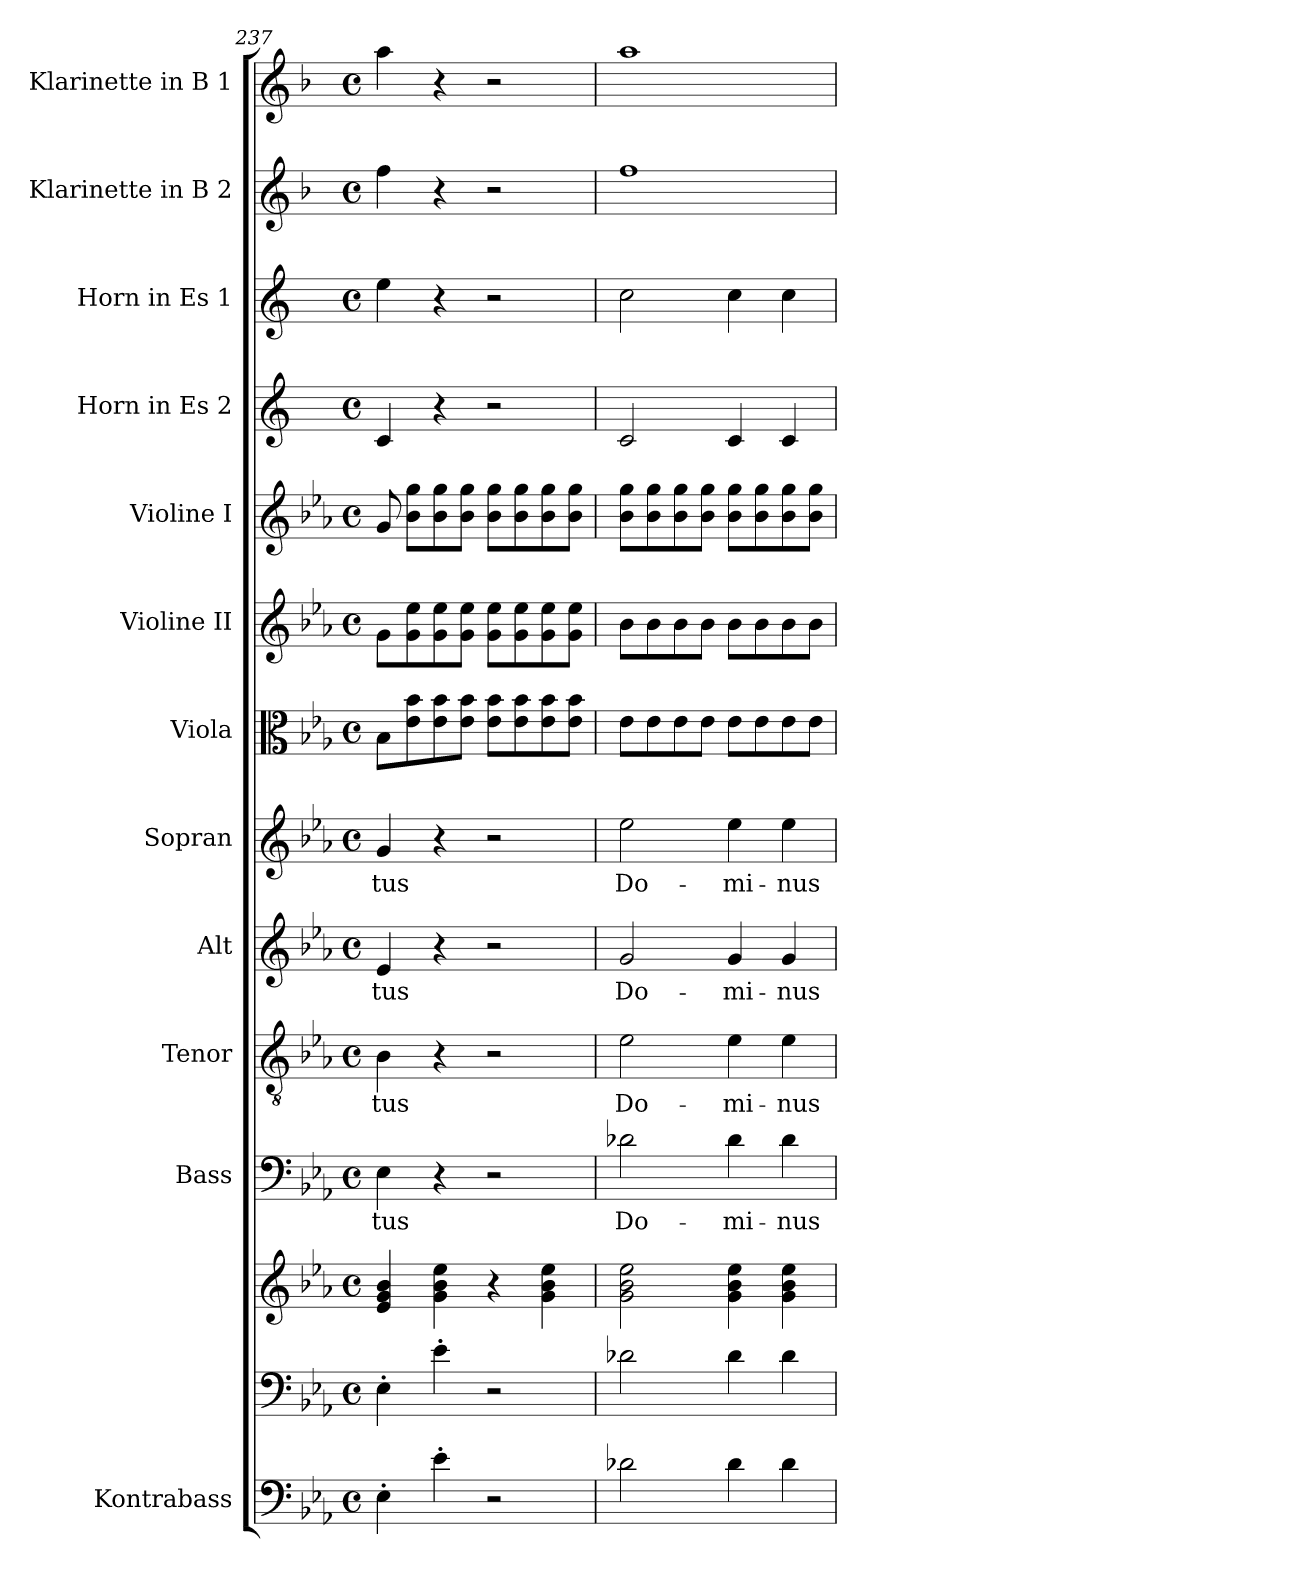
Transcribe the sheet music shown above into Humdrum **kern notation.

**kern	**kern	**kern	**kern	**text	**kern	**text	**kern	**text	**kern	**text	**kern	**kern	**kern	**kern	**kern	**kern	**kern
*part13	*part12	*part12	*part11	*part11	*part10	*part10	*part9	*part9	*part8	*part8	*part7	*part6	*part5	*part4	*part3	*part2	*part1
*staff14	*staff13	*staff12	*staff11	*staff11	*staff10	*staff10	*staff9	*staff9	*staff8	*staff8	*staff7	*staff6	*staff5	*staff4	*staff3	*staff2	*staff1
*I"Kontrabass	*	*	*I"Bass	*	*I"Tenor	*	*I"Alt	*	*I"Sopran	*	*I"Viola	*I"Violine II	*I"Violine I	*I"Horn in Es 2	*I"Horn in Es 1	*I"Klarinette in B 2	*I"Klarinette in B 1
*I'Kb.	*	*	*I'B	*	*I'T	*	*I'A	*	*I'S	*	*I'Vla.	*I'Vl. II	*I'Vl. I	*I'Hrn. 2	*I'Hrn. 1	*	*
*clefF4	*clefF4	*clefG2	*clefF4	*	*clefGv2	*	*clefG2	*	*clefG2	*	*clefC3	*clefG2	*clefG2	*clefG2	*clefG2	*clefG2	*clefG2
*ITrd7c12	*	*	*	*	*	*	*	*	*	*	*	*	*	*ITrd5c9	*ITrd5c9	*ITrd1c2	*ITrd1c2
*k[b-e-a-]	*k[b-e-a-]	*k[b-e-a-]	*k[b-e-a-]	*	*k[b-e-a-]	*	*k[b-e-a-]	*	*k[b-e-a-]	*	*k[b-e-a-]	*k[b-e-a-]	*k[b-e-a-]	*k[b-e-a-]	*k[b-e-a-]	*k[b-e-a-]	*k[b-e-a-]
*E-:	*E-:	*E-:	*E-:	*	*E-:	*	*E-:	*	*E-:	*	*E-:	*E-:	*E-:	*E-:	*E-:	*E-:	*E-:
*M4/4	*M4/4	*M4/4	*M4/4	*	*M4/4	*	*M4/4	*	*M4/4	*	*M4/4	*M4/4	*M4/4	*M4/4	*M4/4	*M4/4	*M4/4
*met(c)	*met(c)	*met(c)	*met(c)	*	*met(c)	*	*met(c)	*	*met(c)	*	*met(c)	*met(c)	*met(c)	*met(c)	*met(c)	*met(c)	*met(c)
=237	=237	=237	=237	=237	=237	=237	=237	=237	=237	=237	=237	=237	=237	=237	=237	=237	=237
!	!	!	!	!LO:LY:b	!	!LO:LY:b	!	!LO:LY:b	!	!LO:LY:b	!	!	!	!	!	!	!
4EE-'>\	4E-'>\	4e-/ 4g/ 4b-/	4E-\	-tus	4B-\	-tus	4e-/	-tus	4g/	-tus	8B-\L	8g\L	8g/	4E-/	4g\	4ee-\	4gg\
.	.	.	.	.	.	.	.	.	.	.	8e-\ 8b-\	8g\ 8ee-\	8b-\ 8gg\L	.	.	.	.
4E-'>\	4e-'>\	4g\ 4b-\ 4ee-\	4r	.	4r	.	4r	.	4r	.	8e-\ 8b-\	8g\ 8ee-\	8b-\ 8gg\	4r	4r	4r	4r
.	.	.	.	.	.	.	.	.	.	.	8e-\ 8b-\J	8g\ 8ee-\J	8b-\ 8gg\J	.	.	.	.
2r	2r	4r	2r	.	2r	.	2r	.	2r	.	8e-\ 8b-\L	8g\ 8ee-\L	8b-\ 8gg\L	2r	2r	2r	2r
.	.	.	.	.	.	.	.	.	.	.	8e-\ 8b-\	8g\ 8ee-\	8b-\ 8gg\	.	.	.	.
.	.	4g\ 4b-\ 4ee-\	.	.	.	.	.	.	.	.	8e-\ 8b-\	8g\ 8ee-\	8b-\ 8gg\	.	.	.	.
.	.	.	.	.	.	.	.	.	.	.	8e-\ 8b-\J	8g\ 8ee-\J	8b-\ 8gg\J	.	.	.	.
=238	=238	=238	=238	=238	=238	=238	=238	=238	=238	=238	=238	=238	=238	=238	=238	=238	=238
!	!	!	!	!LO:LY:b	!	!LO:LY:b	!	!LO:LY:b	!	!LO:LY:b	!	!	!	!	!	!	!
2D-X\	2d-X\	2g\ 2b-\ 2ee-\	2d-X\	Do-	2e-\	Do-	2g/	Do-	2ee-\	Do-	8e-\L	8b-\L	8b-\ 8gg\L	2E-/	2e-\	1ee-	1gg
.	.	.	.	.	.	.	.	.	.	.	8e-\	8b-\	8b-\ 8gg\	.	.	.	.
.	.	.	.	.	.	.	.	.	.	.	8e-\	8b-\	8b-\ 8gg\	.	.	.	.
.	.	.	.	.	.	.	.	.	.	.	8e-\J	8b-\J	8b-\ 8gg\J	.	.	.	.
!	!	!	!	!LO:LY:b	!	!LO:LY:b	!	!LO:LY:b	!	!LO:LY:b	!	!	!	!	!	!	!
4D-\	4d-\	4g\ 4b-\ 4ee-\	4d-\	-mi-	4e-\	-mi-	4g/	-mi-	4ee-\	-mi-	8e-\L	8b-\L	8b-\ 8gg\L	4E-/	4e-\	.	.
.	.	.	.	.	.	.	.	.	.	.	8e-\	8b-\	8b-\ 8gg\	.	.	.	.
!	!	!	!	!LO:LY:b	!	!LO:LY:b	!	!LO:LY:b	!	!LO:LY:b	!	!	!	!	!	!	!
4D-\	4d-\	4g\ 4b-\ 4ee-\	4d-\	-nus	4e-\	-nus	4g/	-nus	4ee-\	-nus	8e-\	8b-\	8b-\ 8gg\	4E-/	4e-\	.	.
.	.	.	.	.	.	.	.	.	.	.	8e-\J	8b-\J	8b-\ 8gg\J	.	.	.	.
=	=	=	=	=	=	=	=	=	=	=	=	=	=	=	=	=	=
*-	*-	*-	*-	*-	*-	*-	*-	*-	*-	*-	*-	*-	*-	*-	*-	*-	*-
